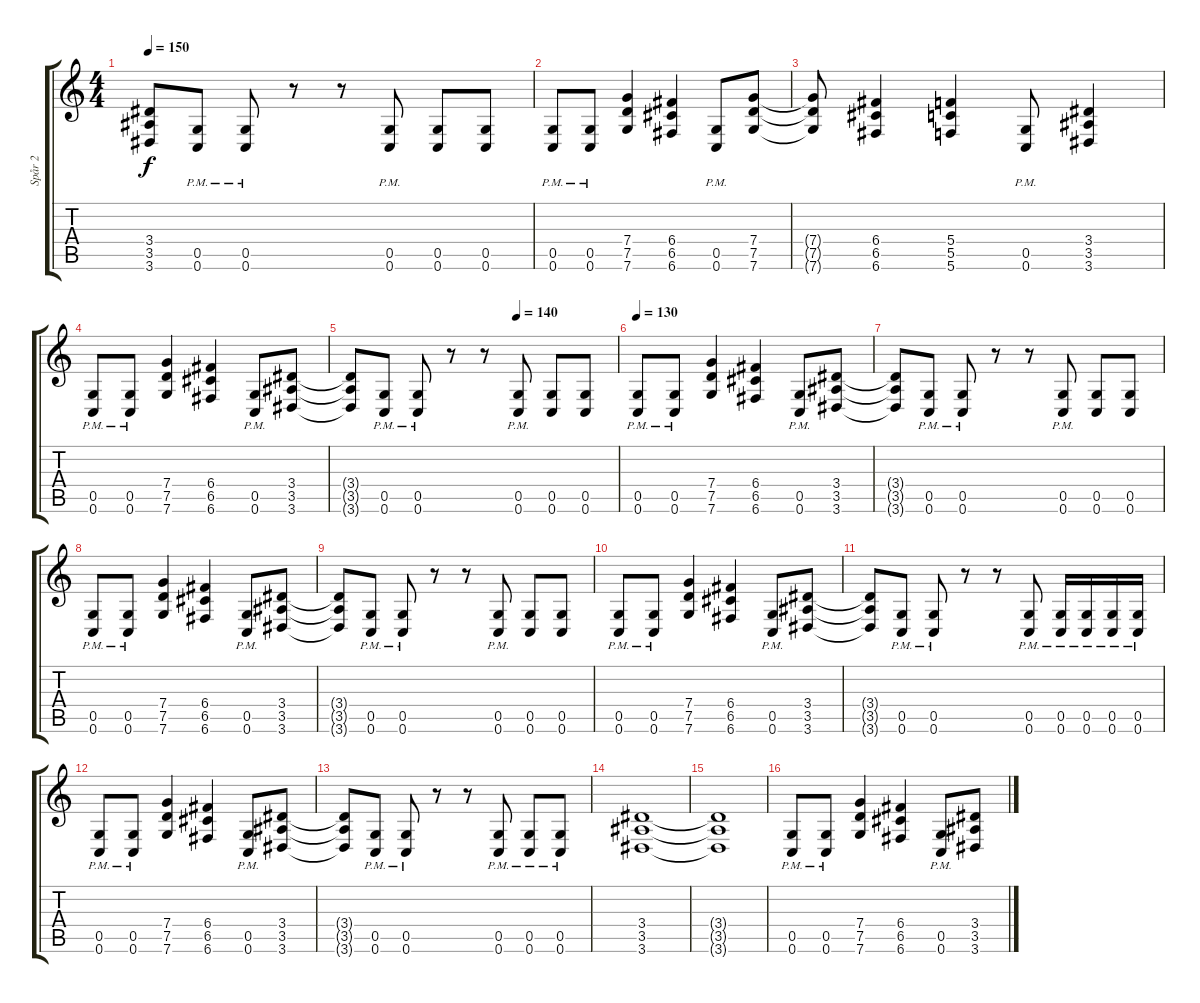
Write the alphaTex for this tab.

\track ("Spår 2" "Spår 2") {instrument distortionguitar}
\staff {score tabs}
\tuning (D4 A3 F3 C3 G2 C2) {hide}
\ts (4 4)
\tempo 150
\clef g2
\ks c
(3.4{t} 3.5{t} 3.6{t}).8{dy f} (0.5{pm} 0.6{pm}).8 (0.5{pm} 0.6{pm}).8 r.8 r.8 (0.5{pm} 0.6{pm}).8 (0.5 0.6).8 (0.5 0.6).8 |
(0.5{pm} 0.6{pm}).8 (0.5{pm} 0.6{pm}).8 (7.4 7.5 7.6).4 (6.4 6.5 6.6).4 (0.5{pm} 0.6{pm}).8 (7.4 7.5 7.6).8 |
(7.4{t} 7.5{t} 7.6{t}).8 (6.4 6.5 6.6).4 (5.4 5.5 5.6).4 (0.5{pm} 0.6{pm}).8 (3.4 3.5 3.6).4 |
(0.5{pm} 0.6{pm}).8 (0.5{pm} 0.6{pm}).8 (7.4 7.5 7.6).4 (6.4 6.5 6.6).4 (0.5{pm} 0.6{pm}).8 (3.4 3.5 3.6).8 |
\tempo (140 0.625)
(3.4{t} 3.5{t} 3.6{t}).8 (0.5{pm} 0.6{pm}).8 (0.5{pm} 0.6{pm}).8 r.8 r.8 (0.5{pm} 0.6{pm}).8 (0.5 0.6).8 (0.5 0.6).8 |
\tempo 130
(0.5{pm} 0.6{pm}).8 (0.5{pm} 0.6{pm}).8 (7.4 7.5 7.6).4 (6.4 6.5 6.6).4 (0.5{pm} 0.6{pm}).8 (3.4 3.5 3.6).8 |
(3.4{t} 3.5{t} 3.6{t}).8 (0.5{pm} 0.6{pm}).8 (0.5{pm} 0.6{pm}).8 r.8 r.8 (0.5{pm} 0.6{pm}).8 (0.5 0.6).8 (0.5 0.6).8 |
(0.5{pm} 0.6{pm}).8 (0.5{pm} 0.6{pm}).8 (7.4 7.5 7.6).4 (6.4 6.5 6.6).4 (0.5{pm} 0.6{pm}).8 (3.4 3.5 3.6).8 |
(3.4{t} 3.5{t} 3.6{t}).8 (0.5{pm} 0.6{pm}).8 (0.5{pm} 0.6{pm}).8 r.8 r.8 (0.5{pm} 0.6{pm}).8 (0.5 0.6).8 (0.5 0.6).8 |
(0.5{pm} 0.6{pm}).8 (0.5{pm} 0.6{pm}).8 (7.4 7.5 7.6).4 (6.4 6.5 6.6).4 (0.5{pm} 0.6{pm}).8 (3.4 3.5 3.6).8 |
(3.4{t} 3.5{t} 3.6{t}).8 (0.5{pm} 0.6{pm}).8 (0.5{pm} 0.6{pm}).8 r.8 r.8 (0.5{pm} 0.6{pm}).8 (0.5{pm} 0.6{pm}).16 (0.5{pm} 0.6{pm}).16 (0.5{pm} 0.6{pm}).16 (0.5{pm} 0.6{pm}).16 |
(0.5{pm} 0.6{pm}).8 (0.5{pm} 0.6{pm}).8 (7.4 7.5 7.6).4 (6.4 6.5 6.6).4 (0.5{pm} 0.6{pm}).8 (3.4 3.5 3.6).8 |
(3.4{t} 3.5{t} 3.6{t}).8 (0.5{pm} 0.6{pm}).8 (0.5{pm} 0.6{pm}).8 r.8 r.8 (0.5{pm} 0.6{pm}).8 (0.5{pm} 0.6{pm}).8 (0.5{pm} 0.6{pm}).8 |
(3.4 3.5 3.6).1 |
(3.4{t} 3.5{t} 3.6{t}).1 |
(0.5{pm} 0.6{pm}).8 (0.5{pm} 0.6{pm}).8 (7.4 7.5 7.6).4 (6.4 6.5 6.6).4 (0.5{pm} 0.6{pm}).8 (3.4 3.5 3.6).8
